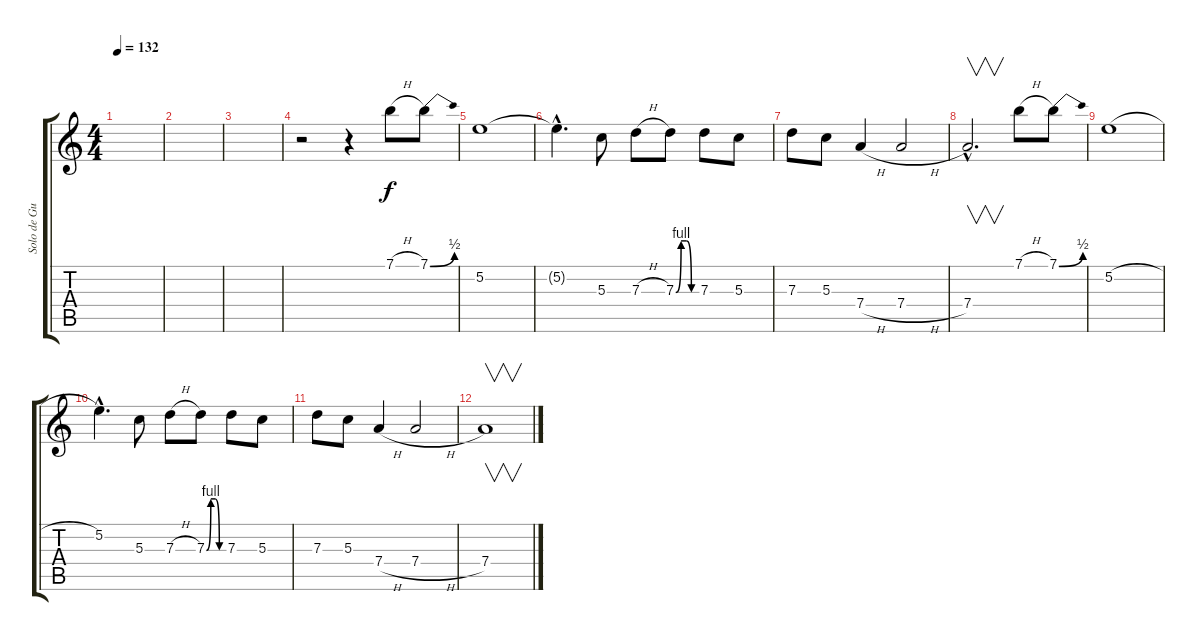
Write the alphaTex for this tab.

\track ("Solo de Guitarra" "Solo de Gu") {instrument overdrivenguitar}
\staff {score tabs}
\tuning (E4 B3 G3 D3 A2 E2) {hide}
\ts (4 4)
\tempo 132
\clef g2
\ks c
|
|
|
r.2 r.4 7.1{h}.8 7.1{be (bend 0 0 60 2)}.8 |
5.2.1 |
5.2{hac t}.4{d} 5.3.8 7.3{h}.8 7.3{be (custom 0 0 15 4 30 4 45 0 60 0)}.8 7.3.8 5.3.8 |
7.3.8 5.3.8 7.4{h}.4 7.4{h}.2 |
7.4{hac}.2{v d} 7.1{h}.8 7.1{be (bend 0 0 60 2)}.8 |
5.2{h}.1 |
5.2{hac}.4{d} 5.3.8 7.3{h}.8 7.3{be (custom 0 0 15 4 30 4 45 0 60 0)}.8 7.3.8 5.3.8 |
7.3.8 5.3.8 7.4{h}.4 7.4{h}.2 |
7.4.1{v}
